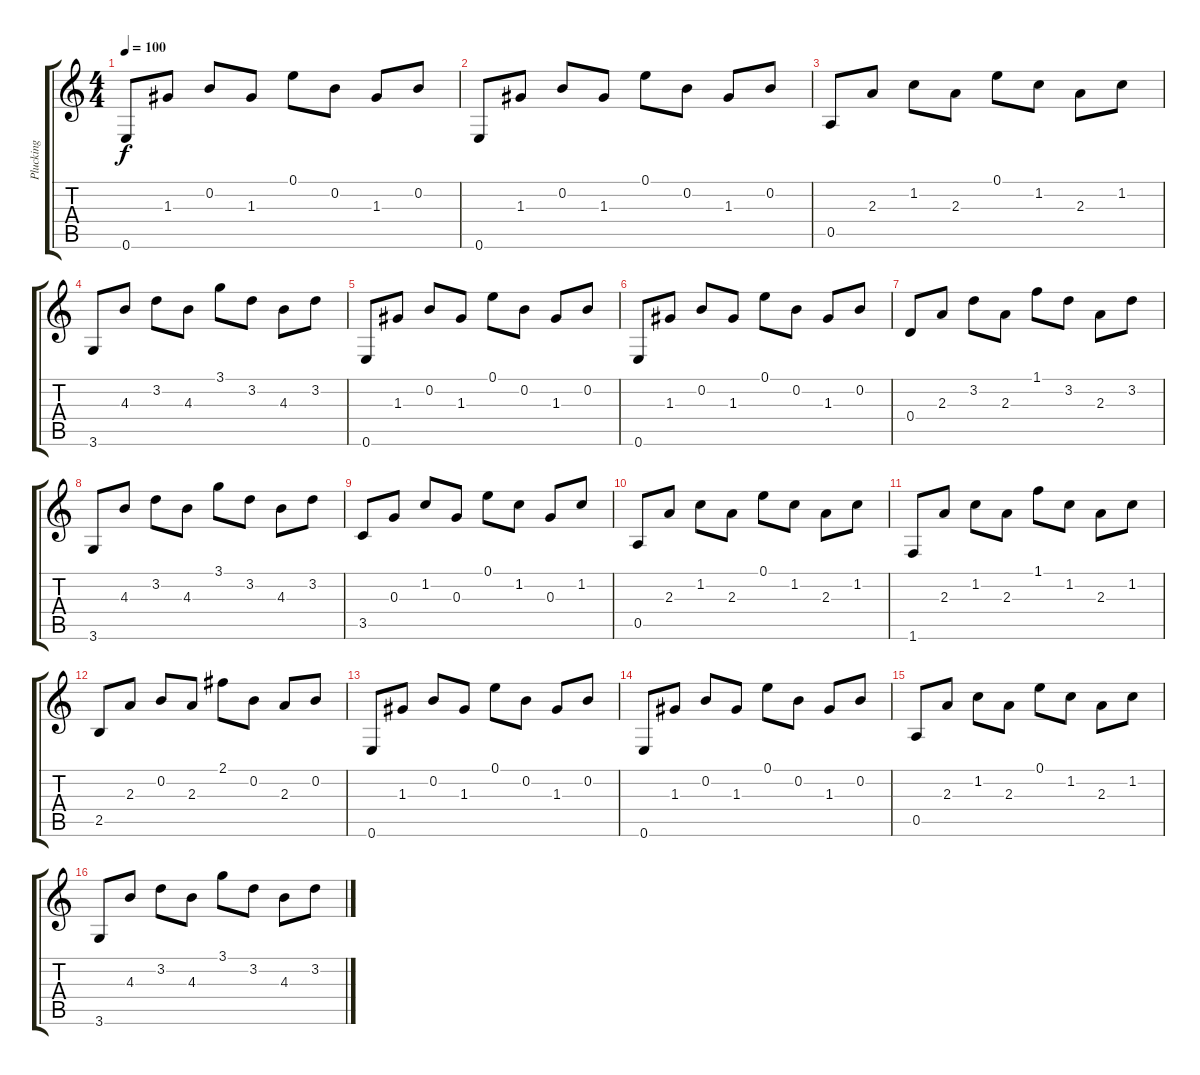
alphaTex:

\track ("Plucking" "Plucking") {instrument acousticguitarnylon}
\staff {score tabs}
\tuning (E4 B3 G3 D3 A2 E2) {hide}
\ts (4 4)
\tempo 100
\clef g2
\ks c
0.6.8{dy f} 1.3.8 0.2.8 1.3.8 0.1.8 0.2.8 1.3.8 0.2.8 |
0.6.8 1.3.8 0.2.8 1.3.8 0.1.8 0.2.8 1.3.8 0.2.8 |
0.5.8 2.3.8 1.2.8 2.3.8 0.1.8 1.2.8 2.3.8 1.2.8 |
3.6.8 4.3.8 3.2.8 4.3.8 3.1.8 3.2.8 4.3.8 3.2.8 |
0.6.8 1.3.8 0.2.8 1.3.8 0.1.8 0.2.8 1.3.8 0.2.8 |
0.6.8 1.3.8 0.2.8 1.3.8 0.1.8 0.2.8 1.3.8 0.2.8 |
0.4.8 2.3.8 3.2.8 2.3.8 1.1.8 3.2.8 2.3.8 3.2.8 |
3.6.8 4.3.8 3.2.8 4.3.8 3.1.8 3.2.8 4.3.8 3.2.8 |
3.5.8 0.3.8 1.2.8 0.3.8 0.1.8 1.2.8 0.3.8 1.2.8 |
0.5.8 2.3.8 1.2.8 2.3.8 0.1.8 1.2.8 2.3.8 1.2.8 |
1.6.8 2.3.8 1.2.8 2.3.8 1.1.8 1.2.8 2.3.8 1.2.8 |
2.5.8 2.3.8 0.2.8 2.3.8 2.1.8 0.2.8 2.3.8 0.2.8 |
0.6.8 1.3.8 0.2.8 1.3.8 0.1.8 0.2.8 1.3.8 0.2.8 |
0.6.8 1.3.8 0.2.8 1.3.8 0.1.8 0.2.8 1.3.8 0.2.8 |
0.5.8 2.3.8 1.2.8 2.3.8 0.1.8 1.2.8 2.3.8 1.2.8 |
3.6.8 4.3.8 3.2.8 4.3.8 3.1.8 3.2.8 4.3.8 3.2.8
